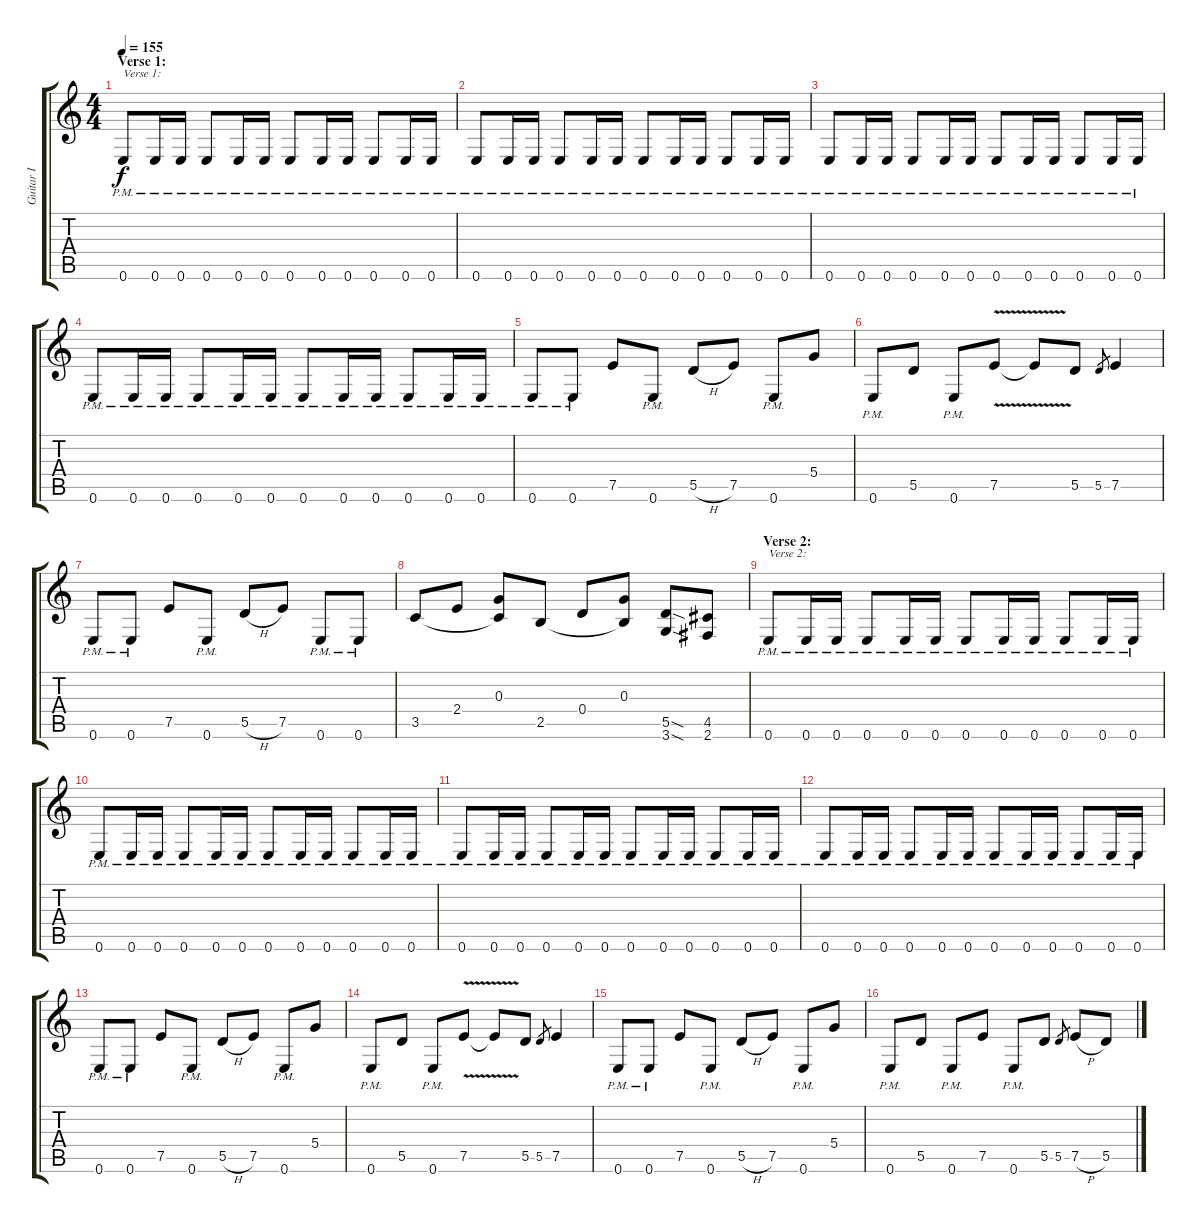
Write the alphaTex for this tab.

\track ("Guitar I" "Guitar I") {instrument distortionguitar}
\staff {score tabs}
\tuning (E4 B3 G3 D3 A2 E2) {hide}
\ts (4 4)
\section ("" "Verse 1:")
\tempo 155
\clef g2
\ks c
0.6{pm}.8{txt "Verse 1:" dy f} 0.6{pm}.16 0.6{pm}.16 0.6{pm}.8 0.6{pm}.16 0.6{pm}.16 0.6{pm}.8 0.6{pm}.16 0.6{pm}.16 0.6{pm}.8 0.6{pm}.16 0.6{pm}.16 |
0.6{pm}.8 0.6{pm}.16 0.6{pm}.16 0.6{pm}.8 0.6{pm}.16 0.6{pm}.16 0.6{pm}.8 0.6{pm}.16 0.6{pm}.16 0.6{pm}.8 0.6{pm}.16 0.6{pm}.16 |
0.6{pm}.8 0.6{pm}.16 0.6{pm}.16 0.6{pm}.8 0.6{pm}.16 0.6{pm}.16 0.6{pm}.8 0.6{pm}.16 0.6{pm}.16 0.6{pm}.8 0.6{pm}.16 0.6{pm}.16 |
0.6{pm}.8 0.6{pm}.16 0.6{pm}.16 0.6{pm}.8 0.6{pm}.16 0.6{pm}.16 0.6{pm}.8 0.6{pm}.16 0.6{pm}.16 0.6{pm}.8 0.6{pm}.16 0.6{pm}.16 |
0.6{pm}.8 0.6{pm}.8 7.5.8 0.6{pm}.8 5.5{h}.8 7.5.8 0.6{pm}.8 5.4.8 |
0.6{pm}.8 5.5.8 0.6{pm}.8 7.5{v}.8 7.5{t}.8 5.5.8 5.5.8{gr} 7.5.4 |
0.6{pm}.8 0.6{pm}.8 7.5.8 0.6{pm}.8 5.5{h}.8 7.5.8 0.6{pm}.8 0.6{pm}.8 |
3.5.8 2.4.8 (0.3 3.5{t}).8 2.5.8 0.4.8 (0.3 2.5{t}).8 (5.5{sod} 3.6{sod}).8 (4.5 2.6).8 |
\section ("" "Verse 2:")
0.6{pm}.8{txt "Verse 2:"} 0.6{pm}.16 0.6{pm}.16 0.6{pm}.8 0.6{pm}.16 0.6{pm}.16 0.6{pm}.8 0.6{pm}.16 0.6{pm}.16 0.6{pm}.8 0.6{pm}.16 0.6{pm}.16 |
0.6{pm}.8 0.6{pm}.16 0.6{pm}.16 0.6{pm}.8 0.6{pm}.16 0.6{pm}.16 0.6{pm}.8 0.6{pm}.16 0.6{pm}.16 0.6{pm}.8 0.6{pm}.16 0.6{pm}.16 |
0.6{pm}.8 0.6{pm}.16 0.6{pm}.16 0.6{pm}.8 0.6{pm}.16 0.6{pm}.16 0.6{pm}.8 0.6{pm}.16 0.6{pm}.16 0.6{pm}.8 0.6{pm}.16 0.6{pm}.16 |
0.6{pm}.8 0.6{pm}.16 0.6{pm}.16 0.6{pm}.8 0.6{pm}.16 0.6{pm}.16 0.6{pm}.8 0.6{pm}.16 0.6{pm}.16 0.6{pm}.8 0.6{pm}.16 0.6{pm}.16 |
0.6{pm}.8 0.6{pm}.8 7.5.8 0.6{pm}.8 5.5{h}.8 7.5.8 0.6{pm}.8 5.4.8 |
0.6{pm}.8 5.5.8 0.6{pm}.8 7.5{v}.8 7.5{t}.8 5.5.8 5.5.8{gr} 7.5.4 |
0.6{pm}.8 0.6{pm}.8 7.5.8 0.6{pm}.8 5.5{h}.8 7.5.8 0.6{pm}.8 5.4.8 |
0.6{pm}.8 5.5.8 0.6{pm}.8 7.5.8 0.6{pm}.8 5.5.8 5.5.8{gr} 7.5{h}.8 5.5.8
